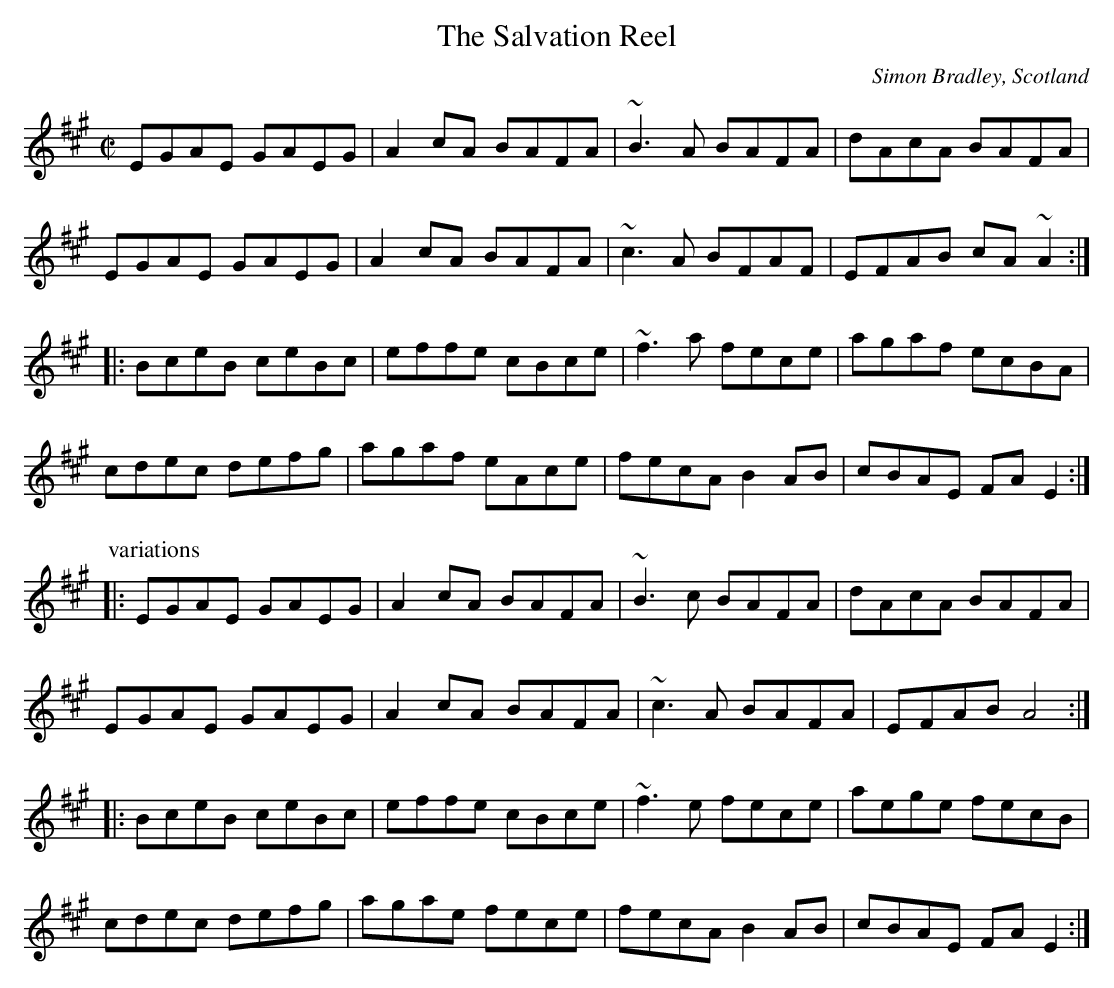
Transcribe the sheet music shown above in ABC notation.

X:1
T:Salvation Reel, The
C:Simon Bradley, Scotland
M:C|
L:1/8
K:A
EGAE GAEG | A2cA BAFA | ~B3A BAFA | dAcA BAFA |
EGAE GAEG | A2cA BAFA | ~c3A BFAF | EFAB cA~A2 :|
|: BceB ceBc | effe cBce | ~f3a fece | agaf ecBA |
cdec defg | agaf eAce | fecA B2AB | cBAE FAE2 :|
P:variations
|: EGAE GAEG | A2cA BAFA | ~B3c BAFA | dAcA BAFA |
EGAE GAEG | A2cA BAFA | ~c3A BAFA | EFAB A4 :|
|: BceB ceBc | effe cBce | ~f3e fece | aege fecB |
cdec defg | agae fece | fecA B2AB | cBAE FAE2 :|
